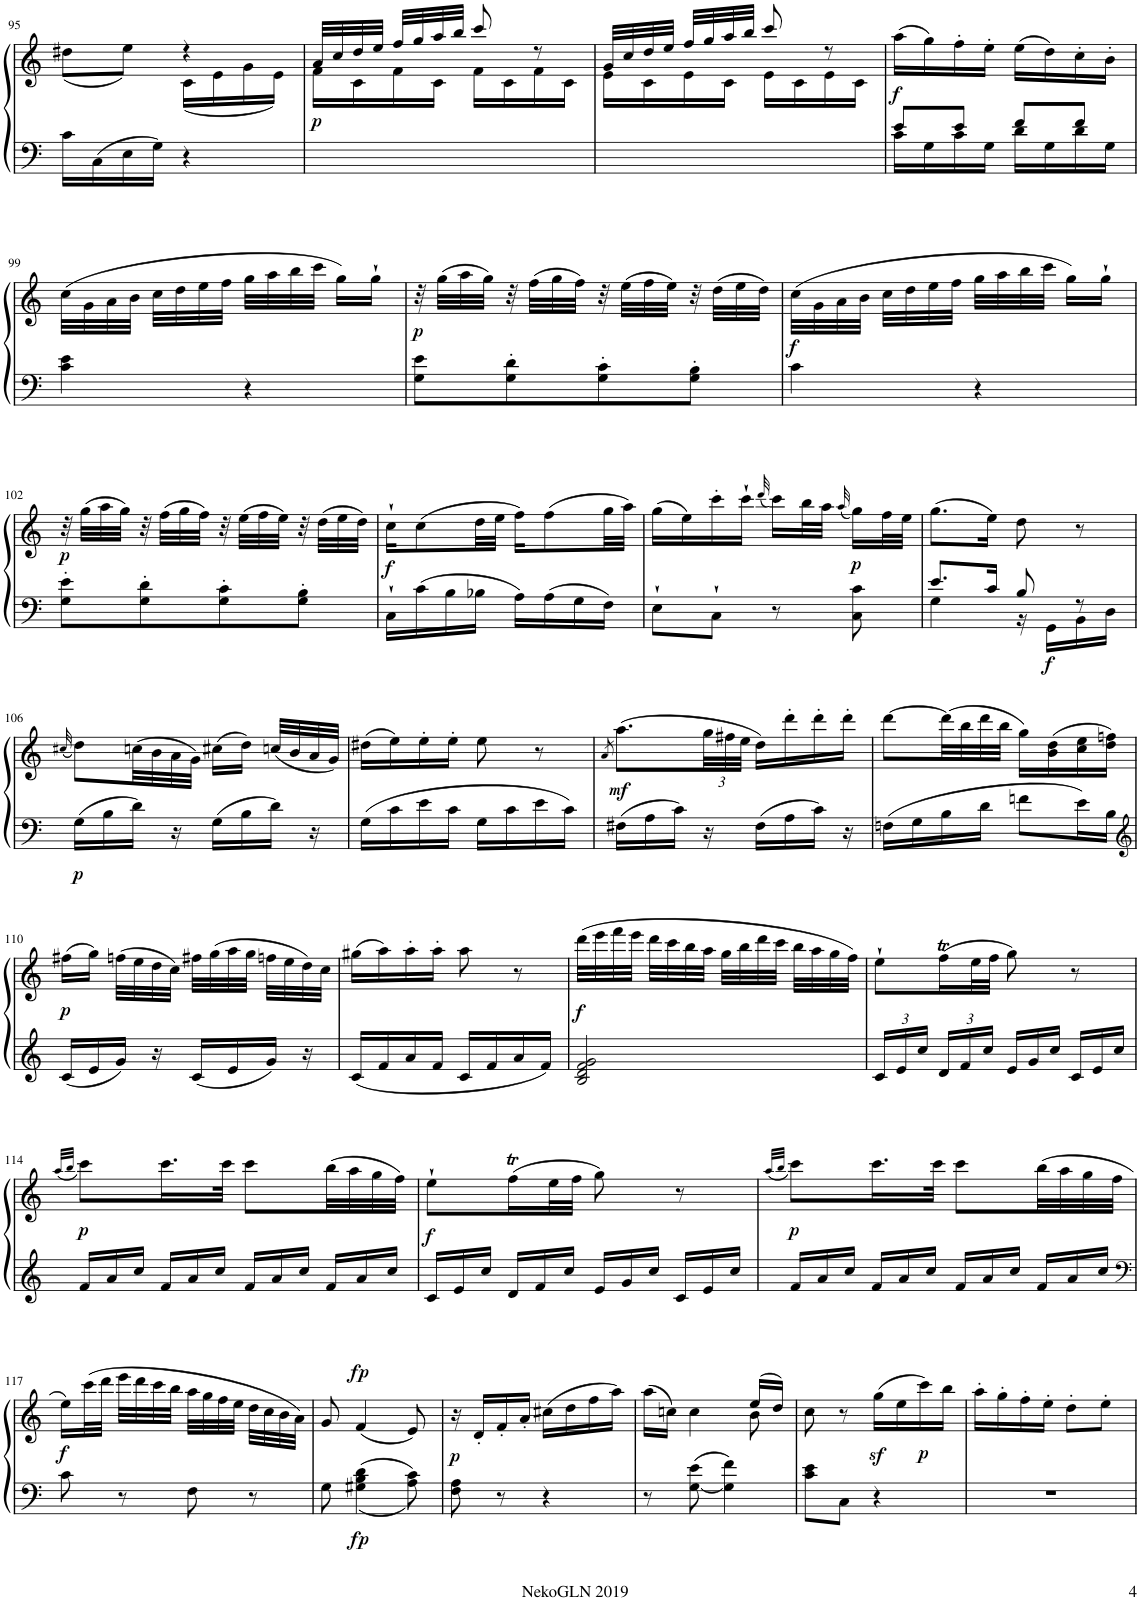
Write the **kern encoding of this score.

**kern	**kern	**dynam
*part1	*part1	*part1
*staff2	*staff1	*staff1/2
*I"Piano	*	*
*I'Pno.	*	*
!!LO:PB:g=z
*clefF4	*clefG2	*
*k[]	*k[]	*
*M2/4	*M2/4	*
=95	=95	=95
*	*^	*
16c\LL	4ryy	(8dd#X\L	.
16C\	.	.	.
16E\	.	8ee\J)	.
16G\JJ	.	.	.
4r	4r	(16c\LL	.
.	.	16e\	.
.	.	16g\	.
.	.	16e\JJ)	.
=96	=96	=96	=96
!	!	!	!LO:DY:b
2ryy	32a/LLL	16f\LL	p
.	32cc/	.	.
.	32dd/	16c\	.
.	32ee/JJJ	.	.
.	32ff/LLL	16f\	.
.	32gg/	.	.
.	32aa/	16c\JJ	.
.	32bb/JJJ	.	.
.	8ccc/	16f\LL	.
.	.	16c\	.
.	8r	16f\	.
.	.	16c\JJ	.
=97	=97	=97	=97
2ryy	32g/LLL	16e\LL	.
.	32cc/	.	.
.	32dd/	16c\	.
.	32ee/JJJ	.	.
.	32ff/LLL	16e\	.
.	32gg/	.	.
.	32aa/	16c\JJ	.
.	32bb/JJJ	.	.
.	8ccc/	16e\LL	.
.	.	16c\	.
.	8r	16e\	.
.	.	16c\JJ	.
=98	=98	=98	=98
*^	*	*	*
!	!	!	!	!LO:DY:b
*	*	*v	*v	*
8e/L	16c\LL	(16aa\LL	f
.	16G\	16gg\)	.
8e/J	16c\	16ff'\	.
.	16G\JJ	16ee'\JJ	.
8f/L	16d\LL	(16ee\LL	.
.	16G\	16dd\)	.
8f/J	16d\	16cc'\	.
.	16G\JJ	16b'\JJ	.
*v	*v	*	*
!!LO:LB:g=z
=99	=99	=99
4c\ 4e\	(32cc\LLL	.
.	32g\	.
.	32a\	.
.	32b\JJJ	.
.	32cc\LLL	.
.	32dd\	.
.	32ee\	.
.	32ff\JJJ	.
4r	32gg\LLL	.
.	32aa\	.
.	32bb\	.
.	32ccc\JJJ	.
.	16gg\LL)	.
.	16gg`\JJ	.
=100	=100	=100
!	!	!LO:DY:a=2
8G\ 8e\L	32r	p
.	(32gg\LLL	.
.	32aa\	.
.	32gg\JJJ)	.
8G\' 8d\'	32r	.
.	(32ff\LLL	.
.	32gg\	.
.	32ff\JJJ)	.
8G\' 8c\'	32r	.
.	(32ee\LLL	.
.	32ff\	.
.	32ee\JJJ)	.
8G\' 8B\'J	32r	.
.	(32dd\LLL	.
.	32ee\	.
.	32dd\JJJ)	.
=101	=101	=101
!	!	!LO:DY:a=2
4c\	(32cc\LLL	f
.	32g\	.
.	32a\	.
.	32b\JJJ	.
.	32cc\LLL	.
.	32dd\	.
.	32ee\	.
.	32ff\JJJ	.
4r	32gg\LLL	.
.	32aa\	.
.	32bb\	.
.	32ccc\JJJ	.
.	16gg\LL)	.
.	16gg`\JJ	.
!!LO:LB:g=z
=102	=102	=102
!	!	!LO:DY:a=2
8G\' 8e\'L	32r	p
.	(32gg\LLL	.
.	32aa\	.
.	32gg\JJJ)	.
8G\' 8d\'	32r	.
.	(32ff\LLL	.
.	32gg\	.
.	32ff\JJJ)	.
8G\' 8c\'	32r	.
.	(32ee\LLL	.
.	32ff\	.
.	32ee\JJJ)	.
8G\' 8B\'J	32r	.
.	(32dd\LLL	.
.	32ee\	.
.	32dd\JJJ)	.
=103	=103	=103
!	!	!LO:DY:b
16C`\LL	16cc`\KL	f
16c\	(8cc\	.
16B\	.	.
16B-X\JJ	32dd\LL	.
.	32ee\JJJ	.
16A\LL	16ff\KL)	.
16A\	(8ff\	.
16G\	.	.
16F\JJ	32gg\LL	.
.	32aa\JJJ)	.
=104	=104	=104
8E`\L	(16gg\LL	.
.	16ee\)	.
8C`\J	16ccc'\	.
.	16ccc`\JJ	.
.	(32qddd/	.
8r	16ccc\LL)	.
.	32bb\L	.
.	32aa\JJJ	.
.	(32qaa/	.
!	!	!LO:DY:b
8C\ 8c\	16gg\LL)	p
.	32ff\L	.
.	32ee\JJJ	.
=105	=105	=105
*^	*	*
8.e/L	4G\	(8.gg\L	.
16c/Jk	.	16ee\Jk)	.
8B/	16r	8dd\	.
!	!	!	!LO:DY:b=2
.	16GG\LL	.	f
8r	16BB\	8r	.
.	16D\JJ	.	.
*v	*v	*	*
!!LO:LB:g=z
=106	=106	=106
.	(32qcc#X/	.
!	!	!LO:DY:b=2
16G\LL	8dd\L)	p
16B\	.	.
16d\JJ	(32ccn\LL	.
.	32b\	.
16r	32a\	.
.	32g\JJJ)	.
16G\LL	(16cc#X\LL	.
16B\	16dd\JJ)	.
16d\JJ	(32ccn/LLL	.
.	32b/	.
16r	32a/	.
.	32g/JJJ)	.
=107	=107	=107
16G\LL	(16dd#X\LL	.
16c\	16ee\)	.
16e\	16ee'\	.
16c\JJ	16ee'\JJ	.
16G\LL	8ee\	.
16c\	.	.
16e\	8r	.
16c\JJ	.	.
=108	=108	=108
.	8qa/	.
!	!	!LO:DY:b
16F#X\LL	(8.aa\L	mf
16A\	.	.
16c\JJ	.	.
*	*Xbrackettup	*
16r	48gg\LL	.
.	48ff#X\	.
.	48ee\JJJ	.
16F#\LL	16dd\LL)	.
16A\	16ddd'\	.
16c\JJ	16ddd'\	.
16r	16ddd'\JJ	.
=109	=109	=109
16Fn\LL	[8ddd\L	.
16G\	.	.
16B\	(32ddd\LL]	.
.	32bb\	.
16d\JJ	32ddd\	.
.	32bb\JJJ	.
8fn\L	16gg\LL)	.
.	(16b\ 16dd\	.
16e\L	16cc\ 16ee\	.
16B\JJ	16dd\ 16ffn\JJ)	.
!!LO:LB:g=z
=110	=110	=110
*clefG2	*	*
!	!	!LO:DY:b
16c/LL	(16ff#X\LL	p
16e/	16gg\JJ)	.
16g/JJ	(32ffn\LLL	.
.	32ee\	.
16r	32dd\	.
.	32cc\JJJ)	.
16c/LL	32ff#X\LLL	.
.	(32gg\	.
16e/	32aa\	.
.	32gg\JJJ	.
16g/JJ	32ffn\LLL	.
.	32ee\	.
16r	32dd\)	.
.	32cc\JJJ	.
=111	=111	=111
16c/LL	(16gg#X\LL	.
16f/	16aa\)	.
16a/	16aa'\	.
16f/JJ	16aa'\JJ	.
16c/LL	8aa\	.
16f/	.	.
16a/	8r	.
16f/JJ	.	.
=112	=112	=112
!	!	!LO:DY:b
2B/ 2d/ 2f/ 2g/	(32ddd\LLL	f
.	32eee\	.
.	32fff\	.
.	32eee\JJJ	.
.	32ddd\LLL	.
.	32ccc\	.
.	32bb\	.
.	32aa\JJJ	.
.	32gg\LLL	.
.	32bb\	.
.	32ddd\	.
.	32ccc\JJJ	.
.	32bb\LLL	.
.	32aa\	.
.	32gg\	.
.	32ff\JJJ)	.
=113	=113	=113
*Xbrackettup	*	*
24c/LL	8ee`\L	.
24e/	.	.
24cc/JJ	.	.
24d/LL	(16ffT\L	.
24f/	.	.
.	32ee\L	.
24cc/JJ	.	.
.	32ff\JJJ	.
*Xtuplet	*	*
24e/LL	8gg\)	.
24g/	.	.
24cc/JJ	.	.
24c/LL	8r	.
24e/	.	.
24cc/JJ	.	.
!!LO:LB:g=z
=114	=114	=114
.	(32qaa/LLL	.
.	32qbb/JJJ	.
!	!	!LO:DY:b
24f/LL	8ccc\L)	p
24a/	.	.
24cc/JJ	.	.
24f/LL	16.ccc\L	.
24a/	.	.
24cc/JJ	.	.
.	32ccc\JJk	.
24f/LL	8ccc\L	.
24a/	.	.
24cc/JJ	.	.
24f/LL	(32bb\LL	.
.	32aa\	.
24a/	.	.
.	32gg\	.
24cc/JJ	.	.
.	32ff\JJJ)	.
=115	=115	=115
!	!	!LO:DY:b
24c/LL	8ee`\L	f
24e/	.	.
24cc/JJ	.	.
24d/LL	(16ffT\L	.
24f/	.	.
.	32ee\L	.
24cc/JJ	.	.
.	32ff\JJJ	.
24e/LL	8gg\)	.
24g/	.	.
24cc/JJ	.	.
24c/LL	8r	.
24e/	.	.
24cc/JJ	.	.
=116	=116	=116
.	(32qaa/LLL	.
.	32qbb/JJJ	.
!	!	!LO:DY:b
24f/LL	8ccc\L)	p
24a/	.	.
24cc/JJ	.	.
24f/LL	16.ccc\L	.
24a/	.	.
24cc/JJ	.	.
.	32ccc\JJk	.
24f/LL	8ccc\L	.
24a/	.	.
24cc/JJ	.	.
24f/LL	(32bb\LL	.
.	32aa\	.
24a/	.	.
.	32gg\	.
24cc/JJ	.	.
.	32ff\JJJ	.
!!LO:LB:g=z
=117	=117	=117
*clefF4	*	*
!	!	!LO:DY:b
8c\	16ee\LL)	f
.	(32ccc\L	.
.	32ddd\JJJ	.
8r	32eee\LLL	.
.	32ddd\	.
.	32ccc\	.
.	32bb\JJJ	.
8F\	32aa\LLL	.
.	32gg\	.
.	32ff\	.
.	32ee\JJJ	.
8r	32dd\LLL	.
.	32cc\	.
.	32b\	.
.	32a\JJJ)	.
=118	=118	=118
8G\	8g/	.
!	!	!LO:DY:b=2
!	!	!LO:DY:n=1:a
4G#X\ 4B\ 4d\	(4f/	fp fp
8A\ 8c\	8e/)	.
=119	=119	=119
!	!	!LO:DY:a=2
8F\ 8A\	16r	p
.	16d'/LL	.
8r	16f'/	.
.	16a'/JJ	.
4r	(16cc#X\LL	.
.	16dd\	.
.	16ff\	.
.	16aa\JJ)	.
=120	=120	=120
*	*^	*
8r	4.ryy	(>16aa\LL	.
.	.	16ccn\JJ)	.
[8G\ 8e\	.	4cc\	.
4G\] 4f\	.	.	.
.	(16ee/LL	8b\	.
.	16dd/JJ)	.	.
*	*v	*v	*
=121	=121	=121
8c\ 8e\L	8cc\	.
8C\J	8r	.
4r	(16ggz<\LL	.
.	16ee\	.
!	!	!LO:DY:b
.	16ccc\)	p
.	16bb\JJ	.
=122	=122	=122
2r	16aa'\LL	.
.	16gg'\	.
.	16ff'\	.
.	16ee'\JJ	.
.	8dd'\L	.
.	8ee'\J	.
=	=	=
*-	*-	*-
